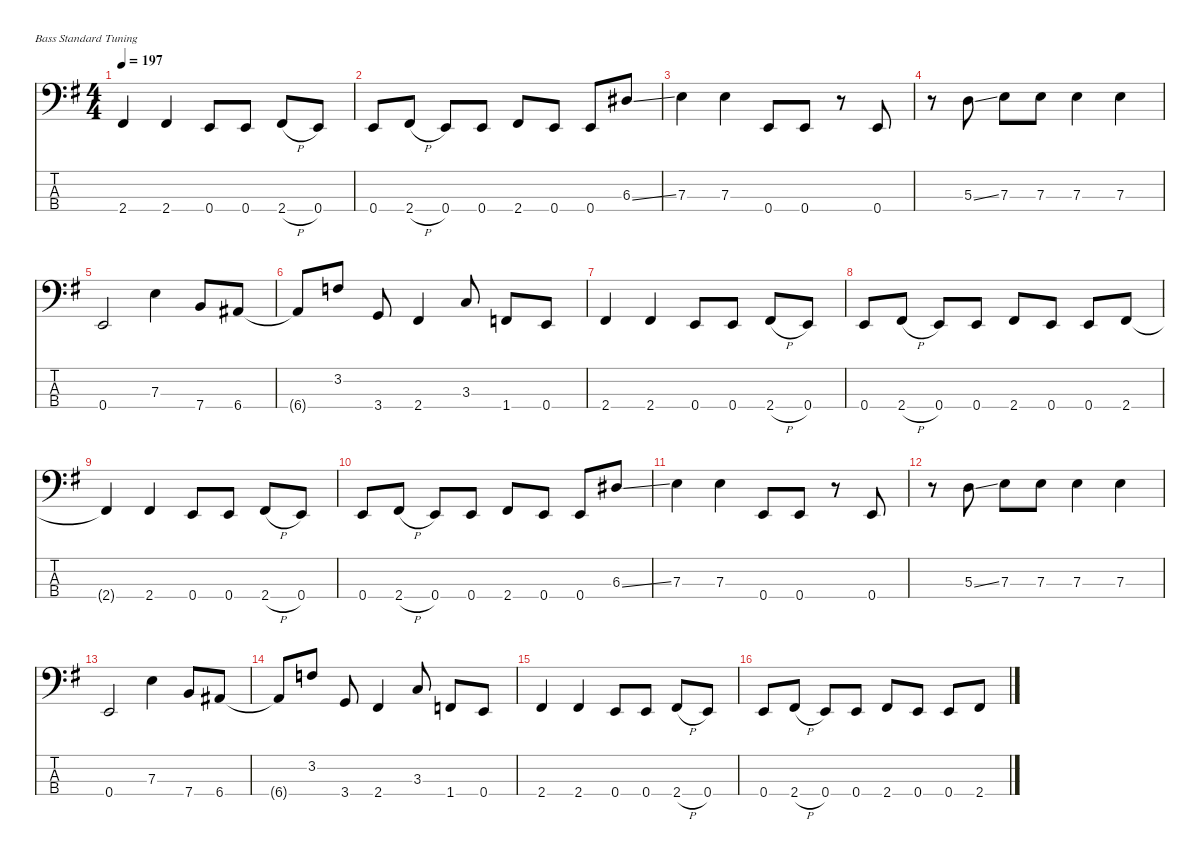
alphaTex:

\defaultSystemsLayout 4
\hideDynamics
\bracketExtendMode nobrackets
\singleTrackTrackNamePolicy hidden
\multiTrackTrackNamePolicy hidden
\firstSystemTrackNameMode fullname
\firstSystemTrackNameOrientation horizontal
\otherSystemsTrackNameOrientation horizontal
\track ("Bass" "el.bs.") {defaultSystemsLayout 4 instrument electricbassfinger}
\staff {score tabs}
\tuning (G2 D2 A1 E1)
\ts (4 4)
\tempo 197
\clef f4
\ks eminor
2.4{t acc #}.4{dy f beam Up} 2.4{acc #}.4{beam Up} 0.4{acc forcenatural}.8{beam Up} 0.4{acc forcenatural}.8{beam Up} 2.4{h acc #}.8{beam Up} 0.4{acc forcenatural}.8{beam Up} |
0.4{acc forcenatural}.8{beam Up} 2.4{h acc #}.8{beam Up} 0.4{acc forcenatural}.8{beam Up} 0.4{acc forcenatural}.8{beam Up} 2.4{acc #}.8{beam Up} 0.4{acc forcenatural}.8{beam Up} 0.4{acc forcenatural}.8{beam Up} 6.3{ss acc #}.8{beam Up} |
7.3{acc forcenatural}.4{beam Down} 7.3{acc forcenatural}.4{beam Down} 0.4{acc forcenatural}.8{beam Up} 0.4{acc forcenatural}.8{beam Up} r.8{beam Up} 0.4{acc forcenatural}.8{beam Up} |
r.8{beam Down} 5.3{ss acc forcenatural}.8{beam Down} 7.3{acc forcenatural}.8{beam Down} 7.3{acc forcenatural}.8{beam Down} 7.3{acc forcenatural}.4{beam Down} 7.3{acc forcenatural}.4{beam Down} |
0.4{acc forcenatural}.2{beam Up} 7.3{acc forcenatural}.4{beam Down} 7.4{acc forcenatural}.8{beam Up} 6.4{acc #}.8{beam Up} |
6.4{t acc #}.8{beam Up} 3.2{acc forcenatural}.8{beam Up} 3.4{acc forcenatural}.8{beam Up} 2.4{acc #}.4{beam Up} 3.3{acc forcenatural}.8{beam Up} 1.4{acc forcenatural}.8{beam Up} 0.4{acc forcenatural}.8{beam Up} |
2.4{acc #}.4{beam Up} 2.4{acc #}.4{beam Up} 0.4{acc forcenatural}.8{beam Up} 0.4{acc forcenatural}.8{beam Up} 2.4{h acc #}.8{beam Up} 0.4{acc forcenatural}.8{beam Up} |
0.4{acc forcenatural}.8{beam Up} 2.4{h acc #}.8{beam Up} 0.4{acc forcenatural}.8{beam Up} 0.4{acc forcenatural}.8{beam Up} 2.4{acc #}.8{beam Up} 0.4{acc forcenatural}.8{beam Up} 0.4{acc forcenatural}.8{beam Up} 2.4{acc #}.8{beam Up} |
2.4{t acc #}.4{beam Up} 2.4{acc #}.4{beam Up} 0.4{acc forcenatural}.8{beam Up} 0.4{acc forcenatural}.8{beam Up} 2.4{h acc #}.8{beam Up} 0.4{acc forcenatural}.8{beam Up} |
0.4{acc forcenatural}.8{beam Up} 2.4{h acc #}.8{beam Up} 0.4{acc forcenatural}.8{beam Up} 0.4{acc forcenatural}.8{beam Up} 2.4{acc #}.8{beam Up} 0.4{acc forcenatural}.8{beam Up} 0.4{acc forcenatural}.8{beam Up} 6.3{ss acc #}.8{beam Up} |
7.3{acc forcenatural}.4{beam Down} 7.3{acc forcenatural}.4{beam Down} 0.4{acc forcenatural}.8{beam Up} 0.4{acc forcenatural}.8{beam Up} r.8{beam Up} 0.4{acc forcenatural}.8{beam Up} |
r.8{beam Down} 5.3{ss acc forcenatural}.8{beam Down} 7.3{acc forcenatural}.8{beam Down} 7.3{acc forcenatural}.8{beam Down} 7.3{acc forcenatural}.4{beam Down} 7.3{acc forcenatural}.4{beam Down} |
0.4{acc forcenatural}.2{beam Up} 7.3{acc forcenatural}.4{beam Down} 7.4{acc forcenatural}.8{beam Up} 6.4{acc #}.8{beam Up} |
6.4{t acc #}.8{beam Up} 3.2{acc forcenatural}.8{beam Up} 3.4{acc forcenatural}.8{beam Up} 2.4{acc #}.4{beam Up} 3.3{acc forcenatural}.8{beam Up} 1.4{acc forcenatural}.8{beam Up} 0.4{acc forcenatural}.8{beam Up} |
2.4{acc #}.4{beam Up} 2.4{acc #}.4{beam Up} 0.4{acc forcenatural}.8{beam Up} 0.4{acc forcenatural}.8{beam Up} 2.4{h acc #}.8{beam Up} 0.4{acc forcenatural}.8{beam Up} |
0.4{acc forcenatural}.8{beam Up} 2.4{h acc #}.8{beam Up} 0.4{acc forcenatural}.8{beam Up} 0.4{acc forcenatural}.8{beam Up} 2.4{acc #}.8{beam Up} 0.4{acc forcenatural}.8{beam Up} 0.4{acc forcenatural}.8{beam Up} 2.4{acc #}.8{beam Up}
